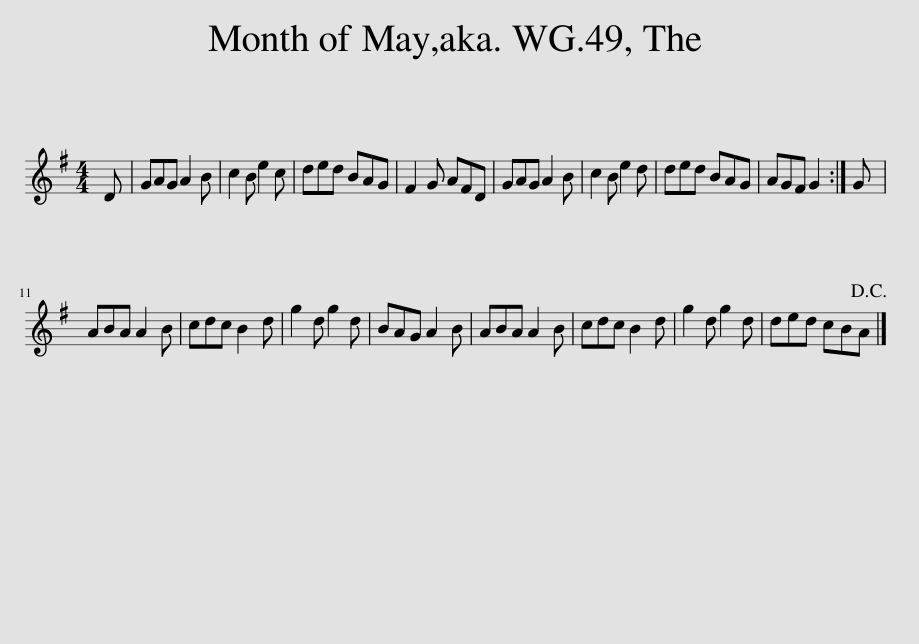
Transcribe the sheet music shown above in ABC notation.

X:1
L:1/8
M:4/4
I:linebreak $
K:G
V:1 treble
V:1
 D | GAG A2 B | c2 B e2 c | ded BAG | F2 G AFD | %5
 GAG A2 B | c2 B e2 d | ded BAG | AGF G2 :| G |$ %10
 ABA A2 B | cdc B2 d | g2 d g2 d | BAG A2 B | ABA A2 B | %15
 cdc B2 d | g2 d g2 d | ded cBA!D.C.! |] %18
